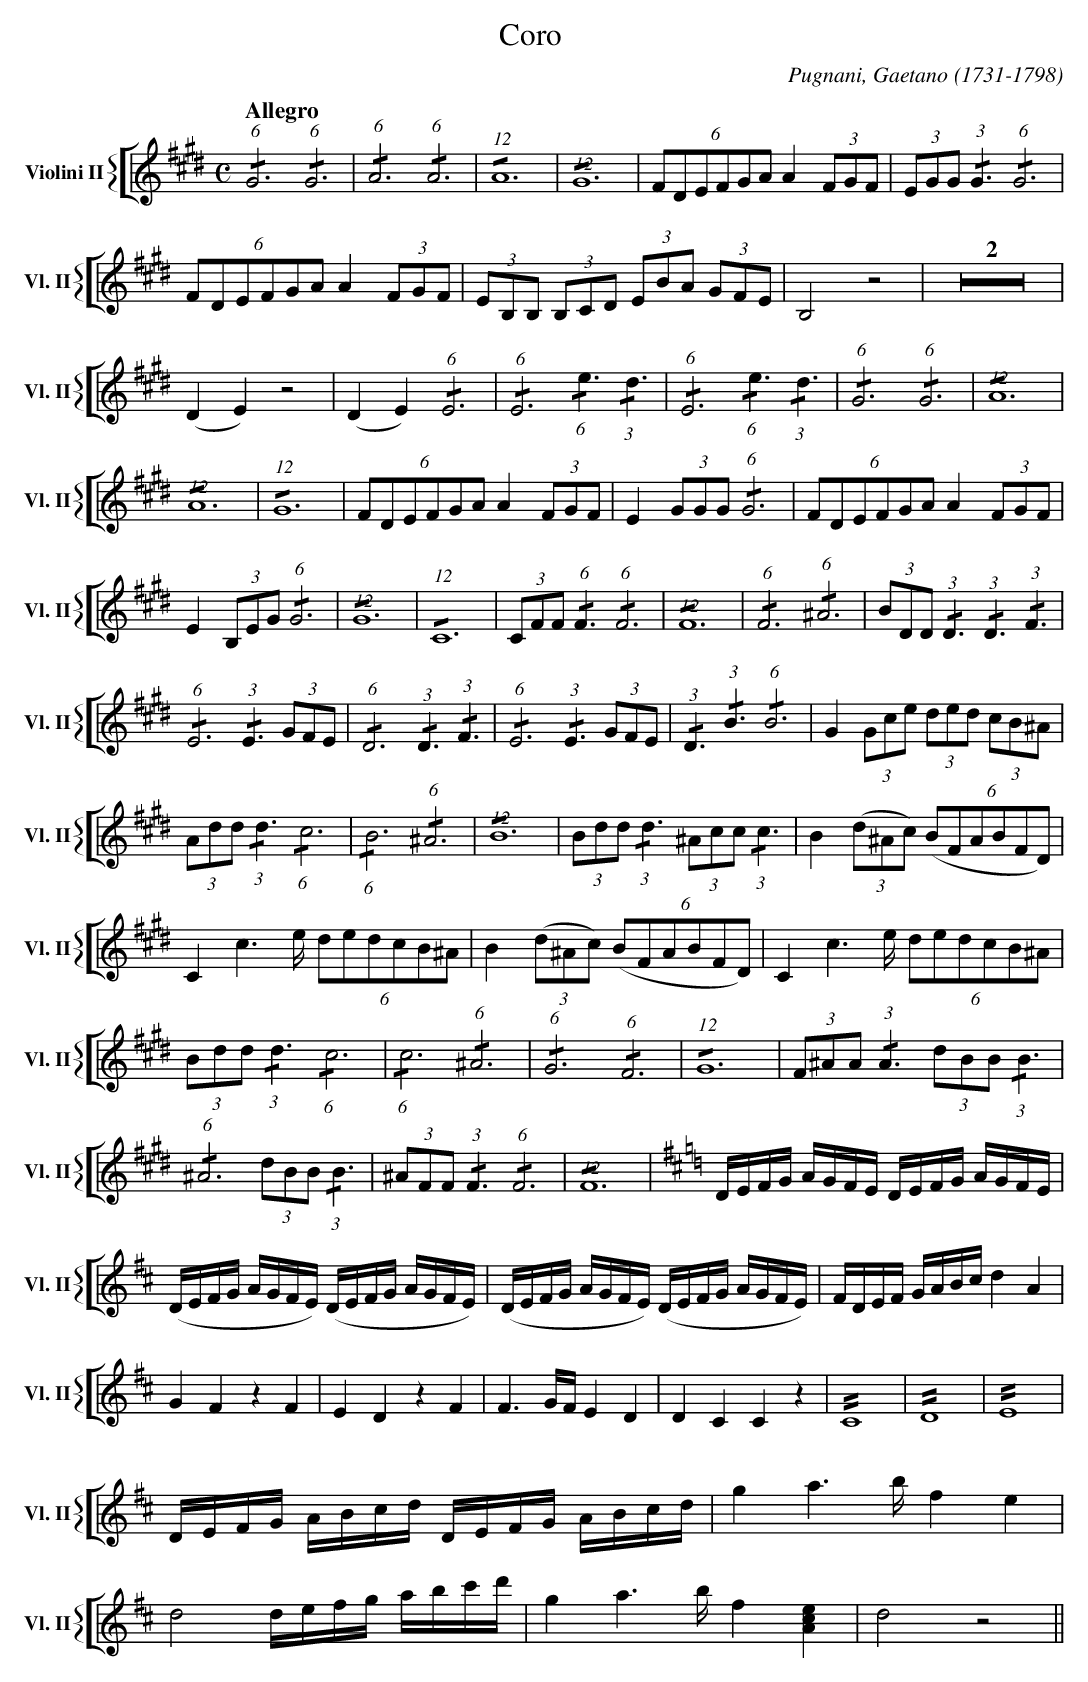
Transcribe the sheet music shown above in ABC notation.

X:1
T:Coro
C:Pugnani, Gaetano (1731-1798)
M:C
L:1/4
K:E
V: 12 clef=treble name="Violini II" sname="Vl. II"
%%staves [{ 12 }]
[Q:"Allegro"] (6:4:1 !/!G3 (6:4:1 !/!G3 | (6:4:1 !/!A3 (6:4:1 !/!A3 | (12:8:1 !/!A6 |(12:8:1 !/!G6 | \
   (6:4 F/D/E/F/G/A/ A (3F/G/F/ | (3 E/G/G/ (3:2:1!/!G3/2 (6:4:1 !/!G3 | (6:4 F/D/E/F/G/A/ A (3F/G/F/ | \
   (3E/B,/B,/ (3B,/C/D/ (3E/B/A/ (3G/F/E/ | B,2z2| Z2 | (DE)z2 | (DE) (6:4:1 !/!E3 | (6:4:1 !/!E3(6:4:1 !/!e3/2 (3:2:1 !/!d3/2 | \
   (6:4:1 !/!E3(6:4:1 !/!e3/2 (3:2:1 !/!d3/2 | (6:4:1 !/!G3 (6:4:1 !/!G3 | (12:8:1 !/!A6 |(12:8:1 !/!A6 | (12:8:1 !/!G6 | (6:4 F/D/E/F/G/A/ A (3F/G/F/ | \
   E(3G/G/G/ (6:4:1 !/!G3 | (6:4 F/D/E/F/G/A/ A (3F/G/F/ | E (3B,/E/G/ (6:4:1 !/!G3 | (12:8:1 !/!G6 | (12:8:1 !/!C6 | (3C/F/F/ (6:4:1 !/!F3/2 (6:4:1 !/!F3 | \
   (12:8:1 !/!F6 | (6:4:1 !/!F3 (6:4:1 !/!^A3 | (3B/D/D/ (3:2:1 !/!D3/2 (3:2:1 !/!D3/2 (3:2:1 !/!F3/2 | (6:4:1 !/!E3 (3:2:1 !/!E3/2 (3G/F/E/ | (6:4:1 !/!D3 (3:2:1 !/!D3/2 (3:2:1 !/!F3/2 | \
   (6:4:1 !/!E3 (3:2:1 !/!E3/2 (3G/F/E/ | (3:2:1 !/!D3/2 (3:2:1 !/!B3/2 (6:4:1 !/!B3 | G (3G/c/e/ (3d/e/d/ (3c/B/^A/ | (3A/d/d/ (3:2:1 !/!d3/2 (6:4:1 !/!c3 | (6:4:1 !/!B3 (6:4:1 !/!^A3 | (12:8:1 !/!B6 | \
   (3B/d/d/ (3:2:1 !/!d3/2 (3^A/c/c/ (3:2:1 !/!c3/2 | B ((3d/^A/c/) ((6:4 B/F/A/B/F/D/) | C c3/2/e// (6:4 d/e/d/c/B/^A/ | B ((3d/^A/c/) ((6:4 B/F/A/B/F/D/) | C c3/2/e// (6:4 d/e/d/c/B/^A/ | (3B/d/d/ (3:2:1 !/!d3/2 (6:4:1 !/!c3 | (6:4:1 !/!c3 (6:4:1 !/!^A3 | \
   (6:4:1 !/!G3 (6:4:1 !/!F3 | (12:8:1 !/!G6 | (3F/^A/A/ (3:2:1 !/!A3/2 (3d/B/B/ (3:2:1 !/!B3/2 | (6:4:1 !/!^A3 (3d/B/B/ (3:2:1 !/!B3/2 | \
   (3^A/F/F/ (3:2:1 !/!F3/2 (6:4:1 !/!F3 | (12:8:1 !/!F6 |  [K:D] D//E//F//G// A//G//F//E// D//E//F//G// A//G//F//E// | (D//E//F//G// A//G//F//E//) (D//E//F//G// A//G//F//E//) | (D//E//F//G// A//G//F//E//) (D//E//F//G// A//G//F//E//) | F//D//E//F// G//A//B//c// d A | G F z F | E D z F | F3/2 G//F// E D | D C C z | \
   !//!C4 | !//! D4 | !//! E4 | D//E//F//G// A//B//c//d// D//E//F//G// A//B//c//d// | g a3/2/b// f e | d2 d//e//f//g// a//b//c'//d'// | g a3/2/b// f [ecA] | d2 2z2 ||\
